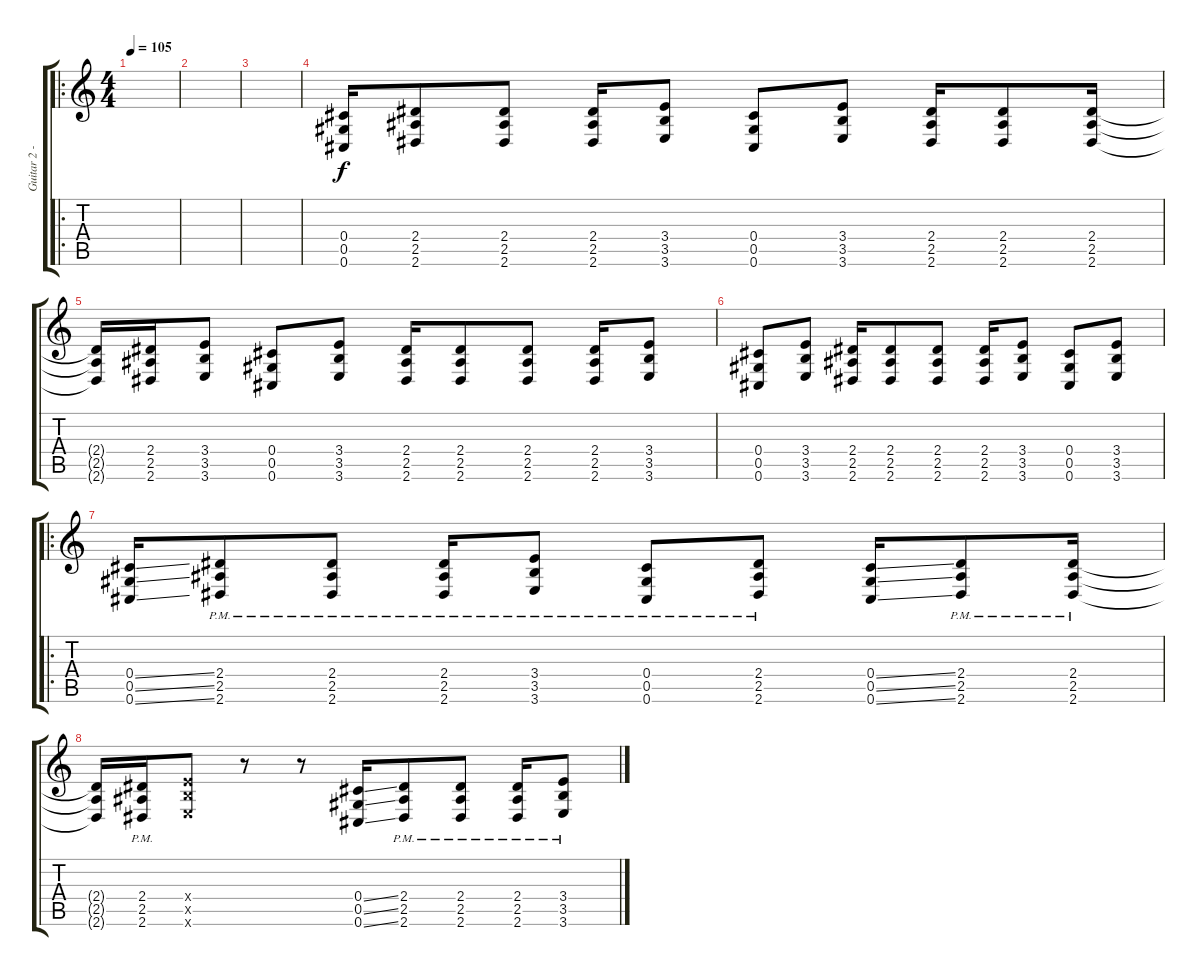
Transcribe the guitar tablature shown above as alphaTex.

\track ("Guitar 2 - " "Guitar 2 -") {instrument distortionguitar}
\staff {score tabs}
\tuning (Eb4 Bb3 Gb3 Db3 Ab2 Db2) {hide}
\ro
\ts (4 4)
\tempo 105
\clef g2
\ks c
|
|
|
(0.4 0.5 0.6).16 (2.4 2.5 2.6).8 (2.4 2.5 2.6).8 (2.4 2.5 2.6).16 (3.4 3.5 3.6).8 (0.4 0.5 0.6).8 (3.4 3.5 3.6).8 (2.4 2.5 2.6).16 (2.4 2.5 2.6).8 (2.4 2.5 2.6).16 |
(2.4{t} 2.5{t} 2.6{t}).16 (2.4 2.5 2.6).16 (3.4 3.5 3.6).8 (0.4 0.5 0.6).8 (3.4 3.5 3.6).8 (2.4 2.5 2.6).16 (2.4 2.5 2.6).8 (2.4 2.5 2.6).8 (2.4 2.5 2.6).16 (3.4 3.5 3.6).8 |
(0.4 0.5 0.6).8 (3.4 3.5 3.6).8 (2.4 2.5 2.6).16 (2.4 2.5 2.6).8 (2.4 2.5 2.6).8 (2.4 2.5 2.6).16 (3.4 3.5 3.6).8 (0.4 0.5 0.6).8 (3.4 3.5 3.6).8 |
\ro
(0.4{ss} 0.5{ss} 0.6{ss}).16{volume 12} (2.4{pm} 2.5{pm} 2.6{pm}).8 (2.4{pm} 2.5{pm} 2.6{pm}).8 (2.4{pm} 2.5{pm} 2.6{pm}).16 (3.4{pm} 3.5{pm} 3.6{pm}).8 (0.4{pm} 0.5{pm} 0.6{pm}).8 (2.4{pm} 2.5{pm} 2.6{pm}).8 (0.4{ss} 0.5{ss} 0.6{ss}).16 (2.4{pm} 2.5{pm} 2.6{pm}).8 (2.4{pm} 2.5{pm} 2.6{pm}).16 |
(2.4{t} 2.5{t} 2.6{t}).16 (2.4{pm} 2.5{pm} 2.6{pm}).16 (3.4{x} 3.5{x} 3.6{x}).8 r.8 r.8 (0.4{ss} 0.5{ss} 0.6{ss}).16 (2.4{pm} 2.5{pm} 2.6{pm}).8 (2.4{pm} 2.5{pm} 2.6{pm}).8 (2.4{pm} 2.5{pm} 2.6{pm}).16 (3.4{pm} 3.5{pm} 3.6{pm}).8
